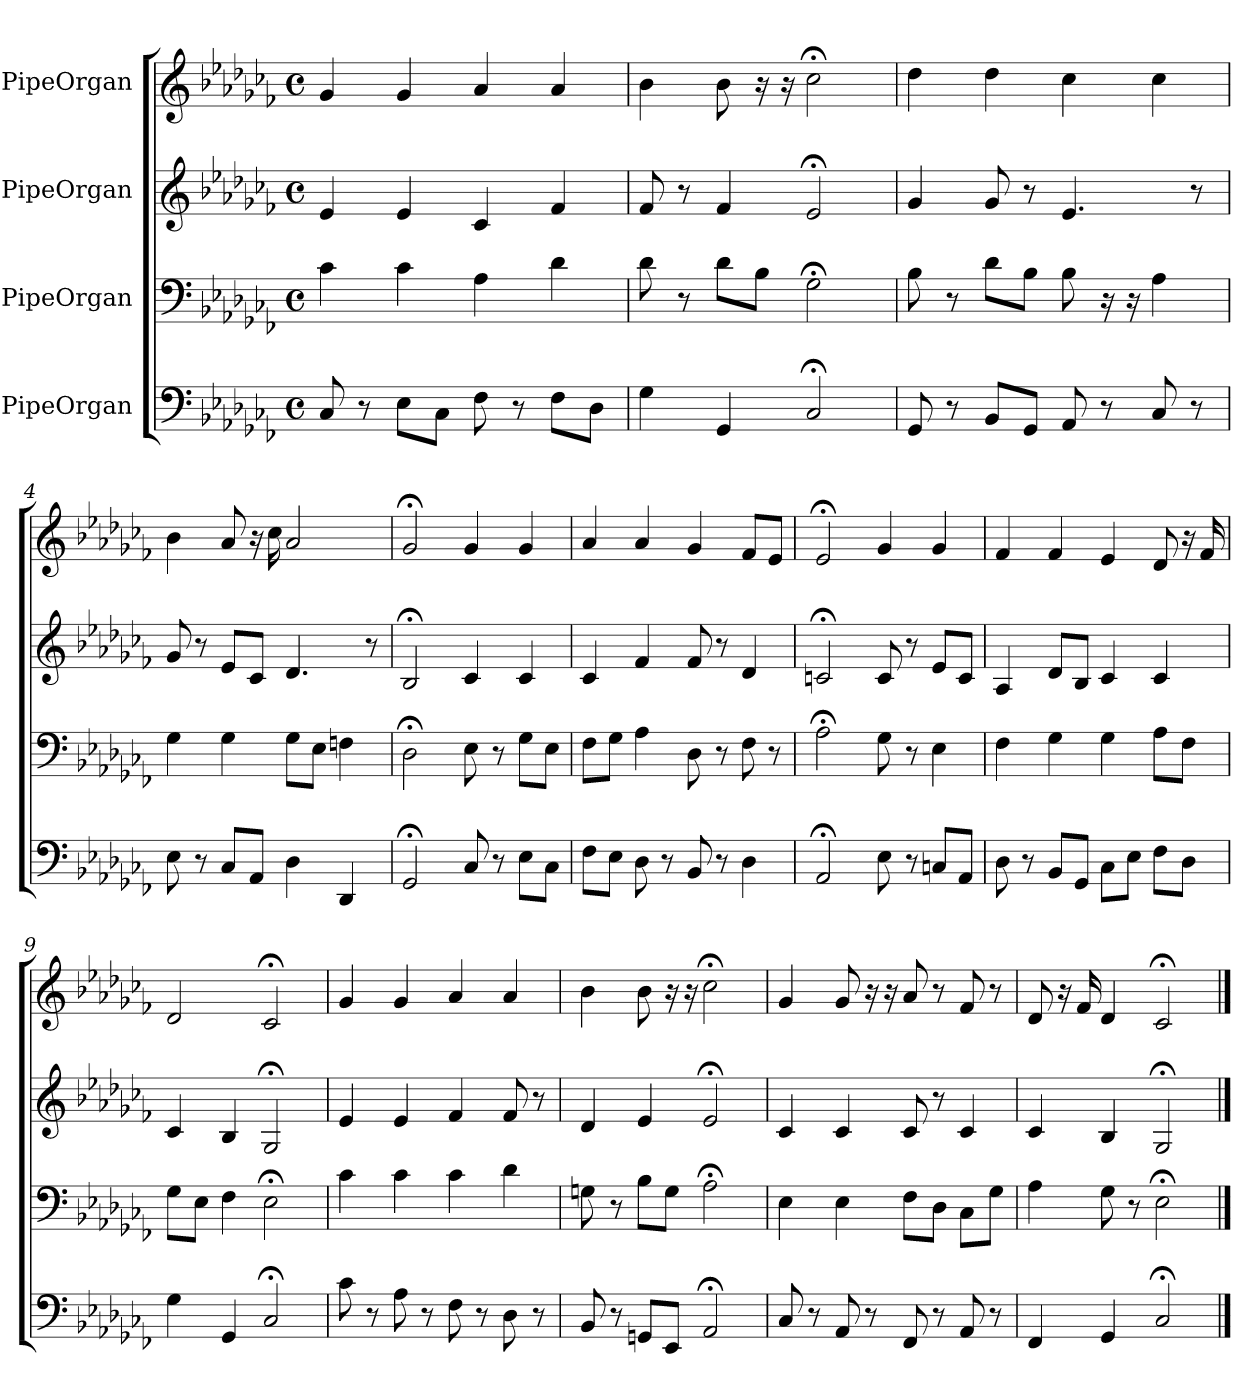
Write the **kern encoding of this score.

**kern	**kern	**kern	**kern
*part4	*part3	*part2	*part1
*staff4	*staff3	*staff2	*staff1
*I"PipeOrgan	*I"PipeOrgan	*I"PipeOrgan	*I"PipeOrgan
*k[b-e-a-d-g-c-f-]	*k[b-e-a-d-g-c-f-]	*k[b-e-a-d-g-c-f-]	*k[b-e-a-d-g-c-f-]
*C-:	*C-:	*C-:	*C-:
*M4/4	*M4/4	*M4/4	*M4/4
*met(c)	*met(c)	*met(c)	*met(c)
*MM60	*MM60	*MM60	*MM60
=1	=1	=1	=1
8C-	4c-	4e-	4g-
8r	.	.	.
8E-L	4c-	4e-	4g-
8C-J	.	.	.
8F-	4A-	4c-	4a-
8r	.	.	.
8F-L	4d-	4f-	4a-
8D-J	.	.	.
=2	=2	=2	=2
4G-	8d-	8f-	4b-
.	8r	8r	.
4GG-	8d-L	4f-	8b-
.	8B-J	.	16r
.	.	.	16r
2C-;<	2G-;<	2e-;<	2cc-;<
=3	=3	=3	=3
8GG-	8B-	4g-	4dd-
8r	8r	.	.
8BB-L	8d-L	8g-	4dd-
8GG-J	8B-J	8r	.
8AA-	8B-	4.e-	4cc-
8r	16r	.	.
.	16r	.	.
8C-	4A-	.	4cc-
8r	.	8r	.
=4	=4	=4	=4
8E-	4G-	8g-	4b-
8r	.	8r	.
8C-L	4G-	8e-L	8a-
8AA-J	.	8c-J	16r
.	.	.	16cc-
4D-	8G-L	4.d-	2a-
.	8E-J	.	.
4DD-	4Fn	.	.
.	.	8r	.
=5	=5	=5	=5
2GG-;<	2D-;<	2B-;<	2g-;<
8C-	8E-	4c-	4g-
8r	8r	.	.
8E-L	8G-L	4c-	4g-
8C-J	8E-J	.	.
=6	=6	=6	=6
8F-L	8F-L	4c-	4a-
8E-J	8G-J	.	.
8D-	4A-	4f-	4a-
8r	.	.	.
8BB-	8D-	8f-	4g-
8r	8r	8r	.
4D-	8F-	4d-	8f-L
.	8r	.	8e-J
=7	=7	=7	=7
2AA-;<	2A-;<	2cn;<	2e-;<
8E-	8G-	8c	4g-
8r	8r	8r	.
8CnL	4E-	8e-L	4g-
8AA-J	.	8cJ	.
=8	=8	=8	=8
8D-	4F-	4A-	4f-
8r	.	.	.
8BB-L	4G-	8d-L	4f-
8GG-J	.	8B-J	.
8C-L	4G-	4c-	4e-
8E-J	.	.	.
8F-L	8A-L	4c-	8d-
8D-J	8F-J	.	16r
.	.	.	16f-
=9	=9	=9	=9
4G-	8G-L	4c-	2d-
.	8E-J	.	.
4GG-	4F-	4B-	.
2C-;<	2E-;<	2G-;<	2c-;<
=10	=10	=10	=10
8c-	4c-	4e-	4g-
8r	.	.	.
8A-	4c-	4e-	4g-
8r	.	.	.
8F-	4c-	4f-	4a-
8r	.	.	.
8D-	4d-	8f-	4a-
8r	.	8r	.
=11	=11	=11	=11
8BB-	8Gn	4d-	4b-
8r	8r	.	.
8GGnL	8B-L	4e-	8b-
8EE-J	8GJ	.	16r
.	.	.	16r
2AA-;<	2A-;<	2e-;<	2cc-;<
=12	=12	=12	=12
8C-	4E-	4c-	4g-
8r	.	.	.
8AA-	4E-	4c-	8g-
8r	.	.	16r
.	.	.	16r
8FF-	8F-L	8c-	8a-
8r	8D-J	8r	8r
8AA-	8C-L	4c-	8f-
8r	8G-J	.	8r
=13	=13	=13	=13
4FF-	4A-	4c-	8d-
.	.	.	16r
.	.	.	16f-
4GG-	8G-	4B-	4d-
.	8r	.	.
2C-;<	2E-;<	2G-;<	2c-;<
==	==	==	==
*-	*-	*-	*-
